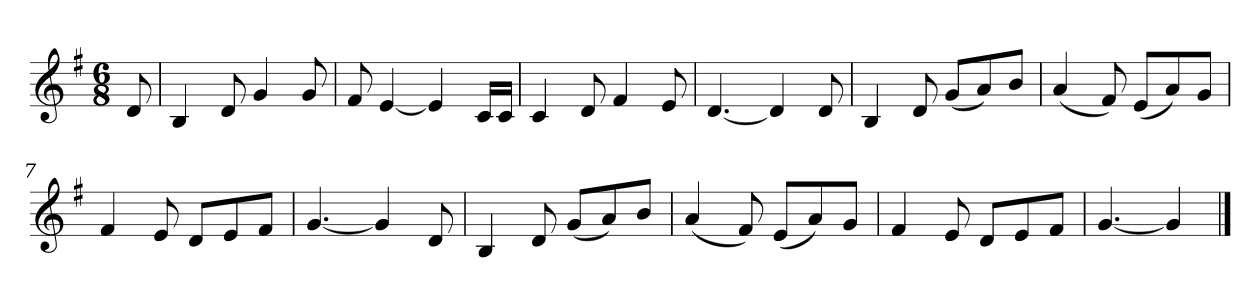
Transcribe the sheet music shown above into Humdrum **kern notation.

**kern
*part1
*staff1
*k[f#]
*M6/8
*MM120
=
8d
=1
4B
8d
4g
8g
=2
8f#
[4e
4e]
16cLL
16cJJ
=3
4c
8d
4f#
8e
=4
[4.d
4d]
8d
=5
4B
8d
(8gL
8a)
8bJ
=6
(4a
8f#)
(8eL
8a)
8gJ
=7
4f#
8e
8dL
8e
8f#J
=8
[4.g
4g]
8d
=9
4B
8d
(8gL
8a)
8bJ
=10
(4a
8f#)
(8eL
8a)
8gJ
=11
4f#
8e
8dL
8e
8f#J
=12
[4.g
4g]
==
*-
